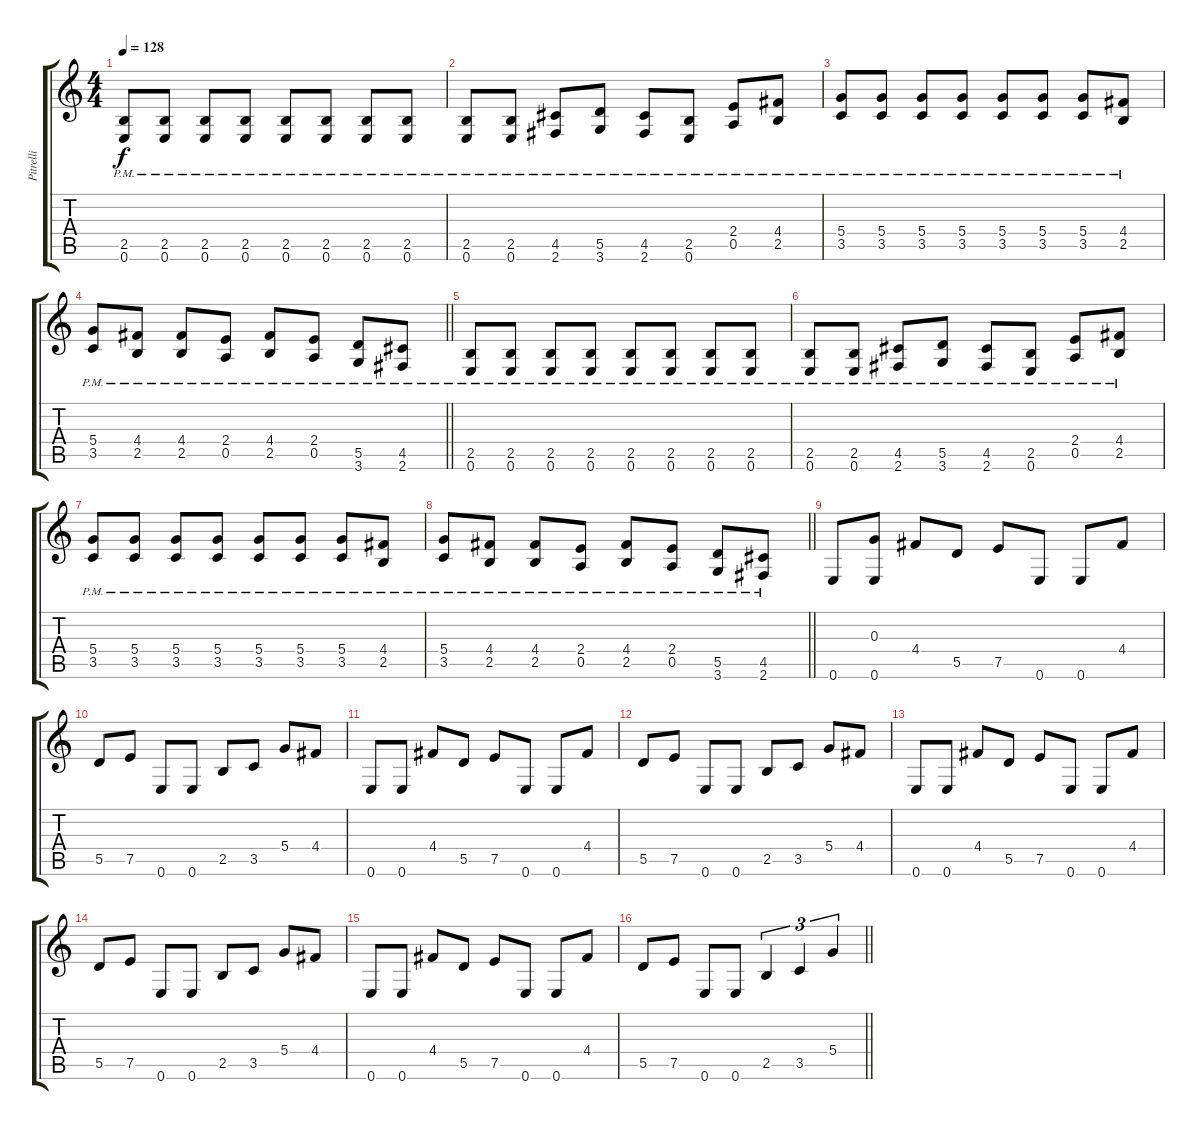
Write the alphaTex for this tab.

\track ("Pitrelli" "Pitrelli") {instrument distortionguitar}
\staff {score tabs}
\tuning (E4 B3 G3 D3 A2 E2) {hide}
\ts (4 4)
\tempo 128
\clef g2
\ks c
(2.5{pm} 0.6{pm}).8{dy f} (2.5{pm} 0.6{pm}).8 (2.5{pm} 0.6{pm}).8 (2.5{pm} 0.6{pm}).8 (2.5{pm} 0.6{pm}).8 (2.5{pm} 0.6{pm}).8 (2.5{pm} 0.6{pm}).8 (2.5{pm} 0.6{pm}).8 |
(2.5{pm} 0.6{pm}).8 (2.5{pm} 0.6{pm}).8 (4.5{pm} 2.6{pm}).8 (5.5{pm} 3.6{pm}).8 (4.5{pm} 2.6{pm}).8 (2.5{pm} 0.6{pm}).8 (2.4{pm} 0.5{pm}).8 (4.4{pm} 2.5{pm}).8 |
(5.4{pm} 3.5{pm}).8 (5.4{pm} 3.5{pm}).8 (5.4{pm} 3.5{pm}).8 (5.4{pm} 3.5{pm}).8 (5.4{pm} 3.5{pm}).8 (5.4{pm} 3.5{pm}).8 (5.4{pm} 3.5{pm}).8 (4.4{pm} 2.5{pm}).8 |
\barLineRight lightlight
(5.4{pm} 3.5{pm}).8 (4.4{pm} 2.5{pm}).8 (4.4{pm} 2.5{pm}).8 (2.4{pm} 0.5{pm}).8 (4.4{pm} 2.5{pm}).8 (2.4{pm} 0.5{pm}).8 (5.5{pm} 3.6{pm}).8 (4.5{pm} 2.6{pm}).8 |
(2.5{pm} 0.6{pm}).8 (2.5{pm} 0.6{pm}).8 (2.5{pm} 0.6{pm}).8 (2.5{pm} 0.6{pm}).8 (2.5{pm} 0.6{pm}).8 (2.5{pm} 0.6{pm}).8 (2.5{pm} 0.6{pm}).8 (2.5{pm} 0.6{pm}).8 |
(2.5{pm} 0.6{pm}).8 (2.5{pm} 0.6{pm}).8 (4.5{pm} 2.6{pm}).8 (5.5{pm} 3.6{pm}).8 (4.5{pm} 2.6{pm}).8 (2.5{pm} 0.6{pm}).8 (2.4{pm} 0.5{pm}).8 (4.4{pm} 2.5{pm}).8 |
(5.4{pm} 3.5{pm}).8 (5.4{pm} 3.5{pm}).8 (5.4{pm} 3.5{pm}).8 (5.4{pm} 3.5{pm}).8 (5.4{pm} 3.5{pm}).8 (5.4{pm} 3.5{pm}).8 (5.4{pm} 3.5{pm}).8 (4.4{pm} 2.5{pm}).8 |
\barLineRight lightlight
(5.4{pm} 3.5{pm}).8 (4.4{pm} 2.5{pm}).8 (4.4{pm} 2.5{pm}).8 (2.4{pm} 0.5{pm}).8 (4.4{pm} 2.5{pm}).8 (2.4{pm} 0.5{pm}).8 (5.5{pm} 3.6{pm}).8 (4.5{pm} 2.6{pm}).8 |
0.6.8{volume 14} (0.3 0.6).8 4.4.8 5.5.8 7.5.8 0.6.8 0.6.8 4.4.8 |
5.5.8 7.5.8 0.6.8 0.6.8 2.5.8 3.5.8 5.4.8 4.4.8 |
0.6.8 0.6.8 4.4.8 5.5.8 7.5.8 0.6.8 0.6.8 4.4.8 |
5.5.8 7.5.8 0.6.8 0.6.8 2.5.8 3.5.8 5.4.8 4.4.8 |
0.6.8 0.6.8 4.4.8 5.5.8 7.5.8 0.6.8 0.6.8 4.4.8 |
5.5.8 7.5.8 0.6.8 0.6.8 2.5.8 3.5.8 5.4.8 4.4.8 |
0.6.8 0.6.8 4.4.8 5.5.8 7.5.8 0.6.8 0.6.8 4.4.8 |
\barLineRight lightlight
5.5.8 7.5.8 0.6.8 0.6.8 2.5.4{tu (3 2)} 3.5.4{tu (3 2)} 5.4.4{tu (3 2)}
